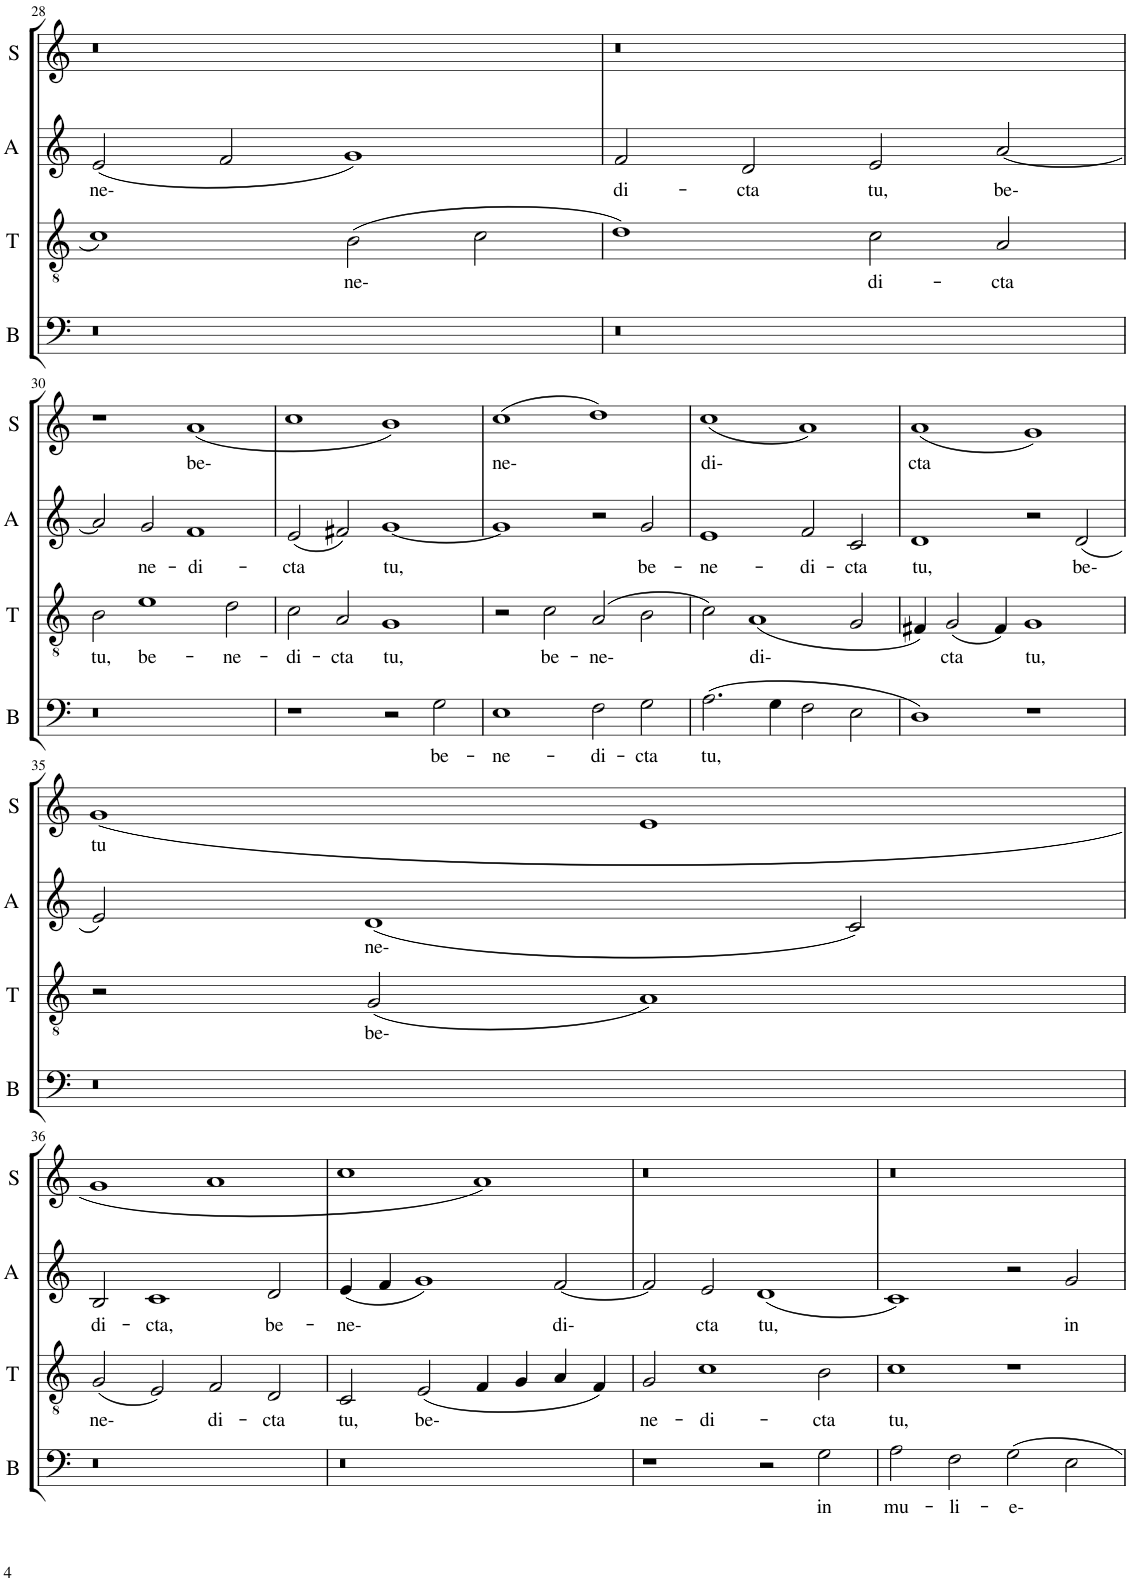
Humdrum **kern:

**kern	**text	**kern	**text	**kern	**text	**kern	**text
*part4	*part4	*part3	*part3	*part2	*part2	*part1	*part1
*staff4	*staff4	*staff3	*staff3	*staff2	*staff2	*staff1	*staff1
*I"Bass	*	*I"Tenor	*	*I"Alto	*	*I"Soprano	*
*I'B	*	*I'T	*	*I'A	*	*I'S	*
!!LO:PB:g=z
*clefF4	*	*clefGv2	*	*clefG2	*	*clefG2	*
*k[]	*	*k[]	*	*k[]	*	*k[]	*
=28	=28	=28	=28	=28	=28	=28	=28
!	!	!	!	!	!LO:LY:b	!	!
1r	.	1c	.	(<2e/	ne-	1r	.
.	.	.	.	2f/	.	.	.
!	!	!	!LO:LY:b	!	!	!	!
1ryy	.	(>2B\	ne-	1g)	.	1ryy	.
.	.	2c\	.	.	.	.	.
=29	=29	=29	=29	=29	=29	=29	=29
!	!	!	!	!	!LO:LY:b	!	!
1r	.	1d)	.	2f/	di-	1r	.
!	!	!	!	!	!LO:LY:b	!	!
.	.	.	.	2d/	-cta	.	.
!	!	!	!LO:LY:b	!	!LO:LY:b	!	!
1ryy	.	2c\	di-	2e/	tu,	1ryy	.
!	!	!	!LO:LY:b	!	!LO:LY:b	!	!
.	.	2A/	-cta	[2a/	be-	.	.
!!LO:LB:g=z
=30	=30	=30	=30	=30	=30	=30	=30
!	!	!	!LO:LY:b	!	!	!	!
1r	.	2B\	tu,	2a/]	.	1r	.
!	!	!	!LO:LY:b	!	!LO:LY:b	!	!
.	.	[2e	be-	2g/	ne-	.	.
!	!	!	!	!	!LO:LY:b	!	!LO:LY:b
1ryy	.	2ryy	.	1f	-di-	(<1a	be-
!	!	!	!LO:LY:b	!	!	!	!
.	.	2d\	-ne-	.	.	.	.
=31	=31	=31	=31	=31	=31	=31	=31
!	!	!	!LO:LY:b	!	!LO:LY:b	!	!
1r	.	2c\	-di-	(<2e/	-cta	1cc	.
.	.	2e]	.	2f#X/)	.	.	.
!	!	!	!LO:LY:b	!	!LO:LY:b	!	!
2r	.	2A/	-cta	[1g	tu,	1b)	.
!	!LO:LY:b	!	!LO:LY:b	!	!	!	!
2G\	be-	1G	tu,	.	.	.	.
2ryy	.	.	.	2ryy	.	2ryy	.
=32	=32	=32	=32	=32	=32	=32	=32
!	!LO:LY:b	!	!	!	!	!	!LO:LY:b
1E	-ne-	2r	.	1g]	.	(>1cc	ne-
!	!	!	!LO:LY:b	!	!	!	!
.	.	2c\	be-	.	.	.	.
!	!LO:LY:b	!	!LO:LY:b	!	!	!	!
2F\	-di-	(>2A/	-ne-	2r	.	1dd)	.
!	!LO:LY:b	!	!	!	!LO:LY:b	!	!
2G\	-cta	2B\	.	2g/	be-	.	.
=33	=33	=33	=33	=33	=33	=33	=33
!	!LO:LY:b	!	!	!	!LO:LY:b	!	!LO:LY:b
(>2.A\	tu,	2c\)	.	1e	-ne-	(<1cc	di-
!	!	!	!LO:LY:b	!	!	!	!
.	.	(<[2A	di-	.	.	.	.
4G\	.	.	.	.	.	.	.
!	!	!	!	!	!LO:LY:b	!	!
2F\	.	2ryy	.	2f/	-di-	1a)	.
!	!	!	!	!	!LO:LY:b	!	!
2E\	.	2G/	.	2c/	-cta	.	.
=34	=34	=34	=34	=34	=34	=34	=34
!	!	!	!	!	!LO:LY:b	!	!LO:LY:b
1D)	.	4F#X/)	.	1d	tu,	(<1a	cta
.	.	2A]	.	.	.	.	.
!	!	!	!LO:LY:b	!	!	!	!
.	.	(<2G/	cta	.	.	.	.
1r	.	.	.	2r	.	1g)	.
.	.	4F#/)	.	.	.	.	.
!	!	!	!LO:LY:b	!	!LO:LY:b	!	!
.	.	1G	tu,	(<2d/	be-	.	.
2ryy	.	.	.	2ryy	.	2ryy	.
!!LO:LB:g=z
=35	=35	=35	=35	=35	=35	=35	=35
!	!	!	!	!	!	!	!LO:LY:b
1r	.	2r	.	2e/)	.	(<1g	tu
!	!	!	!LO:LY:b	!	!LO:LY:b	!	!
.	.	(<2G/	be-	(<[2d	ne-	.	.
1ryy	.	1A)	.	2ryy	.	1e	.
.	.	.	.	2c/)	.	.	.
!!LO:LB:g=z
=36	=36	=36	=36	=36	=36	=36	=36
!	!	!	!LO:LY:b	!	!LO:LY:b	!	!
1r	.	(<2G/	ne-	2B/	di-	1g	.
.	.	2E/)	.	2d]	.	.	.
!	!	!	!LO:LY:b	!	!LO:LY:b	!	!
1ryy	.	2F/	di-	[2c	-cta,	1a	.
!	!	!	!LO:LY:b	!	!LO:LY:b	!	!
.	.	2D/	-cta	2d/	be-	.	.
=37	=37	=37	=37	=37	=37	=37	=37
!	!	!	!LO:LY:b	!	!LO:LY:b	!	!
1r	.	2C/	tu,	(<4e/	-ne-	1cc	.
.	.	.	.	2c]	.	.	.
!	!	!	!LO:LY:b	!	!	!	!
.	.	(<2E/	be-	.	.	.	.
.	.	.	.	4f/	.	.	.
1ryy	.	4F/	.	[2g)	.	1a)	.
.	.	4G/	.	.	.	.	.
!	!	!	!	!	!LO:LY:b	!	!
.	.	4A/	.	[2f/	di-	.	.
.	.	4F/)	.	.	.	.	.
=38	=38	=38	=38	=38	=38	=38	=38
!	!	!	!LO:LY:b	!	!	!	!
1r	.	2G/	ne-	2f/]	.	1r	.
!	!	!	!LO:LY:b	!	!	!	!
.	.	[2c	-di-	2g]	.	.	.
!	!	!	!	!	!LO:LY:b	!	!
2r	.	2ryy	.	2e/	cta	1.ryy	.
!	!LO:LY:b	!	!LO:LY:b	!	!LO:LY:b	!	!
2G\	in	2B\	-cta	(<1d	tu,	.	.
2ryy	.	2ryy	.	.	.	.	.
=39	=39	=39	=39	=39	=39	=39	=39
!	!LO:LY:b	!	!LO:LY:b	!	!	!	!
2A\	mu-	1c	tu,	1c)	.	1r	.
!	!LO:LY:b	!	!	!	!	!	!
2F\	-li-	.	.	.	.	.	.
!	!LO:LY:b	!	!	!	!	!	!
2G\	-e-	2c]	.	2r	.	1.ryy	.
!	!	!	!	!	!LO:LY:b	!	!
2E\	.	1r	.	2g/	in	.	.
2ryy	.	.	.	2ryy	.	.	.
=	=	=	=	=	=	=	=
*-	*-	*-	*-	*-	*-	*-	*-
